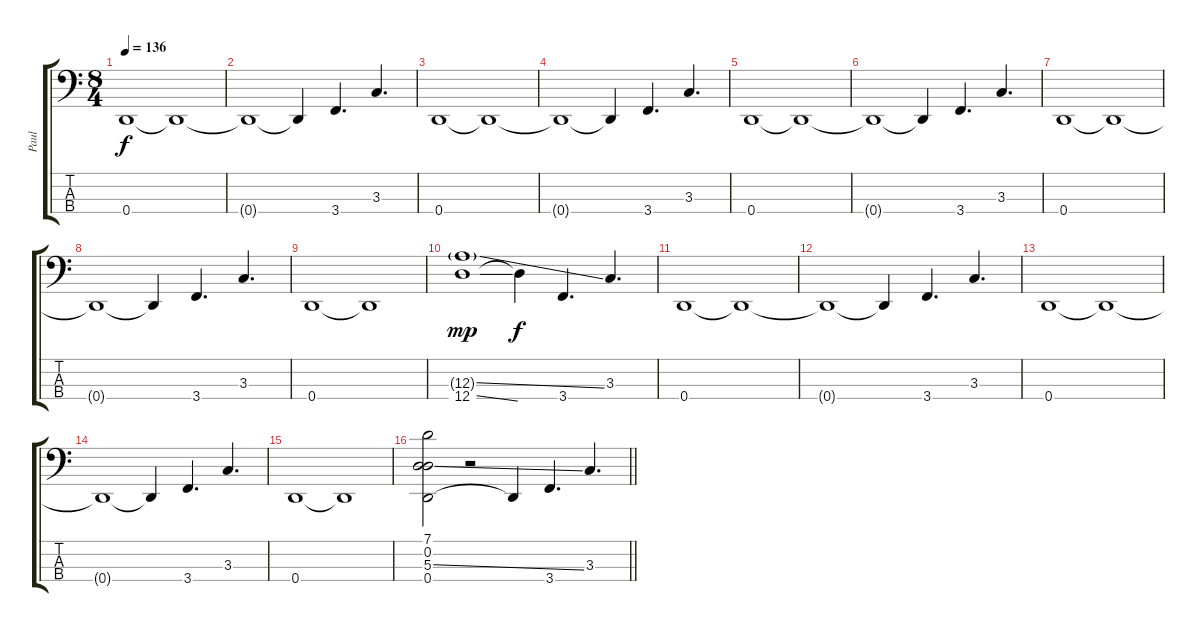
\track ("Paul" "Paul") {instrument electricbassfinger}
\staff {score tabs}
\tuning (G2 D2 A1 D1) {hide}
\ts (8 4)
\tempo 136
\clef f4
\ks c
0.4.1{dy f} 0.4{t}.1 |
0.4{t}.1 0.4{t}.4 3.4.4{d} 3.3.4{d} |
0.4.1 0.4{t}.1 |
0.4{t}.1 0.4{t}.4 3.4.4{d} 3.3.4{d} |
0.4.1 0.4{t}.1 |
0.4{t}.1 0.4{t}.4 3.4.4{d} 3.3.4{d} |
0.4.1 0.4{t}.1 |
0.4{t}.1 0.4{t}.4 3.4.4{d} 3.3.4{d} |
0.4.1 0.4{t}.1 |
(12.3{ss g} 12.4{ss}).1{dy mp} 12.4{t}.4{dy f} 3.4.4{d} 3.3.4{d} |
0.4.1 0.4{t}.1 |
0.4{t}.1 0.4{t}.4 3.4.4{d} 3.3.4{d} |
0.4.1 0.4{t}.1 |
0.4{t}.1 0.4{t}.4 3.4.4{d} 3.3.4{d} |
0.4.1 0.4{t}.1 |
\barLineRight lightlight
(7.1 0.2 5.3{ss} 0.4).2 r.2 0.4{t}.4 3.4.4{d} 3.3.4{d}
